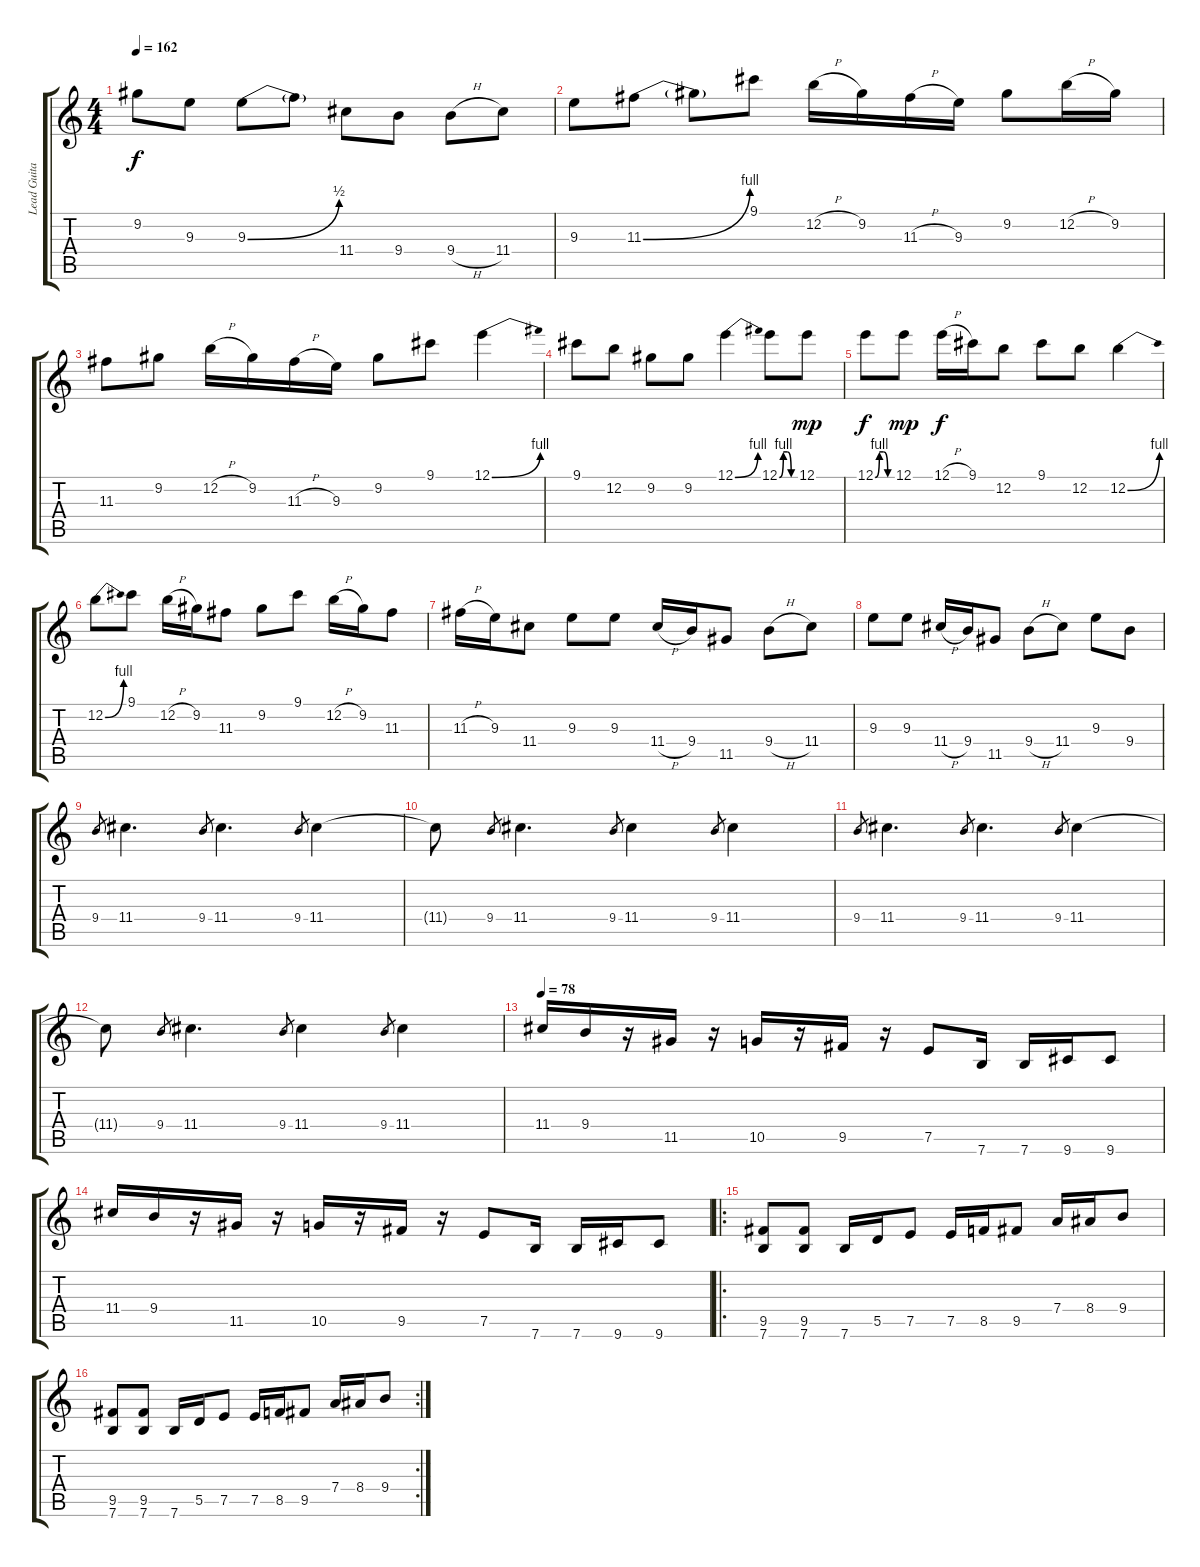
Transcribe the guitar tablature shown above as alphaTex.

\track ("Lead Guitar" "Lead Guita") {instrument distortionguitar}
\staff {score tabs}
\tuning (E4 B3 G3 D3 A2 E2) {hide}
\ts (4 4)
\tempo 162
\clef g2
\ks c
9.2.8{dy f} 9.3.8 9.3{be (bend 0 0 60 2)}.8 9.3{t}.8 11.4.8 9.4.8 9.4{h}.8 11.4.8 |
9.3.8 11.3{be (bend 0 0 60 4)}.8 11.3{t}.8 9.1.8 12.2{h}.16 9.2.16 11.3{h}.16 9.3.16 9.2.8 12.2{h}.16 9.2.16 |
11.3.8 9.2.8 12.2{h}.16 9.2.16 11.3{h}.16 9.3.16 9.2.8 9.1.8 12.1{be (bend 0 0 60 4)}.4 |
9.1.8 12.2.8 9.2.8 9.2.8 12.1{be (bend 0 0 60 4)}.4 12.1{be (custom 0 0 15 4 30 4 45 0 60 0)}.8 12.1.8{dy mp} |
12.1{be (custom 0 0 15 4 30 4 45 0 60 0)}.8{dy f} 12.1.8{dy mp} 12.1{h}.16{dy f} 9.1.16 12.2.8 9.1.8 12.2.8 12.2{be (bend 0 0 60 4)}.4 |
12.2{be (bend 0 0 60 4)}.8 9.1.8 12.2{h}.16 9.2.16 11.3.8 9.2.8 9.1.8 12.2{h}.16 9.2.16 11.3.8 |
11.3{h}.16 9.3.16 11.4.8 9.3.8 9.3.8 11.4{h}.16 9.4.16 11.5.8 9.4{h}.8 11.4.8 |
9.3.8 9.3.8 11.4{h}.16 9.4.16 11.5.8 9.4{h}.8 11.4.8 9.3.8 9.4.8 |
9.4.8{gr} 11.4.4{d} 9.4.8{gr} 11.4.4{d} 9.4.8{gr} 11.4.4 |
11.4{t}.8 9.4.8{gr} 11.4.4{d} 9.4.8{gr} 11.4.4 9.4.8{gr} 11.4.4 |
9.4.8{gr} 11.4.4{d} 9.4.8{gr} 11.4.4{d} 9.4.8{gr} 11.4.4 |
11.4{t}.8 9.4.8{gr} 11.4.4{d} 9.4.8{gr} 11.4.4 9.4.8{gr} 11.4.4 |
\tempo 78
11.4.16 9.4.16 r.16 11.5.16 r.16 10.5.16 r.16 9.5.16 r.16 7.5.8 7.6.16 7.6.16 9.6.16 9.6.8 |
11.4.16 9.4.16 r.16 11.5.16 r.16 10.5.16 r.16 9.5.16 r.16 7.5.8 7.6.16 7.6.16 9.6.16 9.6.8 |
\ro
(9.5 7.6).8 (9.5 7.6).8 7.6.16 5.5.16 7.5.8 7.5.16 8.5.16 9.5.8 7.4.16 8.4.16 9.4.8 |
\rc 2
(9.5 7.6).8 (9.5 7.6).8 7.6.16 5.5.16 7.5.8 7.5.16 8.5.16 9.5.8 7.4.16 8.4.16 9.4.8
